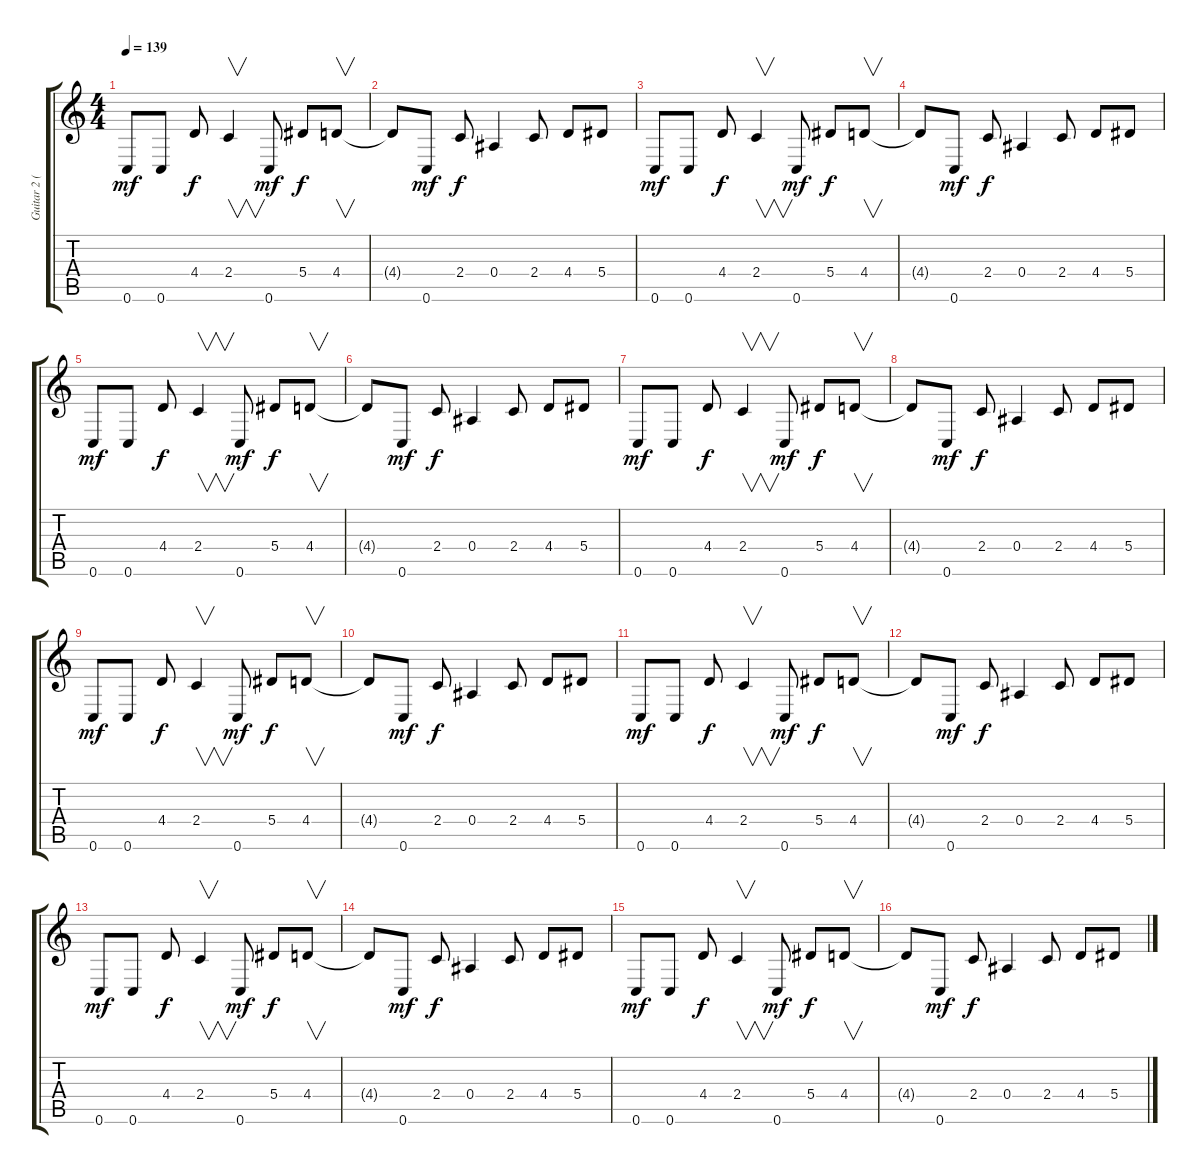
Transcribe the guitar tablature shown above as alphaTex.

\track ("Guitar 2 (Lead)" "Guitar 2 (") {instrument distortionguitar}
\staff {score tabs}
\tuning (C4 G3 Eb3 Bb2 F2 C2) {hide}
\ts (4 4)
\tempo 139
\clef g2
\ks c
0.6.8{dy mf} 0.6.8 4.4.8{dy f} 2.4.4{v} 0.6.8{dy mf} 5.4.8{dy f} 4.4.8{v} |
4.4{t}.8 0.6.8{dy mf} 2.4.8{dy f} 0.4.4 2.4.8 4.4.8 5.4.8 |
0.6.8{dy mf} 0.6.8 4.4.8{dy f} 2.4.4{v} 0.6.8{dy mf} 5.4.8{dy f} 4.4.8{v} |
4.4{t}.8 0.6.8{dy mf} 2.4.8{dy f} 0.4.4 2.4.8 4.4.8 5.4.8 |
0.6.8{dy mf} 0.6.8 4.4.8{dy f} 2.4.4{v} 0.6.8{dy mf} 5.4.8{dy f} 4.4.8{v} |
4.4{t}.8 0.6.8{dy mf} 2.4.8{dy f} 0.4.4 2.4.8 4.4.8 5.4.8 |
0.6.8{dy mf} 0.6.8 4.4.8{dy f} 2.4.4{v} 0.6.8{dy mf} 5.4.8{dy f} 4.4.8{v} |
4.4{t}.8 0.6.8{dy mf} 2.4.8{dy f} 0.4.4 2.4.8 4.4.8 5.4.8 |
0.6.8{dy mf} 0.6.8 4.4.8{dy f} 2.4.4{v} 0.6.8{dy mf} 5.4.8{dy f} 4.4.8{v} |
4.4{t}.8 0.6.8{dy mf} 2.4.8{dy f} 0.4.4 2.4.8 4.4.8 5.4.8 |
0.6.8{dy mf} 0.6.8 4.4.8{dy f} 2.4.4{v} 0.6.8{dy mf} 5.4.8{dy f} 4.4.8{v} |
4.4{t}.8 0.6.8{dy mf} 2.4.8{dy f} 0.4.4 2.4.8 4.4.8 5.4.8 |
0.6.8{dy mf} 0.6.8 4.4.8{dy f} 2.4.4{v} 0.6.8{dy mf} 5.4.8{dy f} 4.4.8{v} |
4.4{t}.8 0.6.8{dy mf} 2.4.8{dy f} 0.4.4 2.4.8 4.4.8 5.4.8 |
0.6.8{dy mf} 0.6.8 4.4.8{dy f} 2.4.4{v} 0.6.8{dy mf} 5.4.8{dy f} 4.4.8{v} |
4.4{t}.8 0.6.8{dy mf} 2.4.8{dy f} 0.4.4 2.4.8 4.4.8 5.4.8
